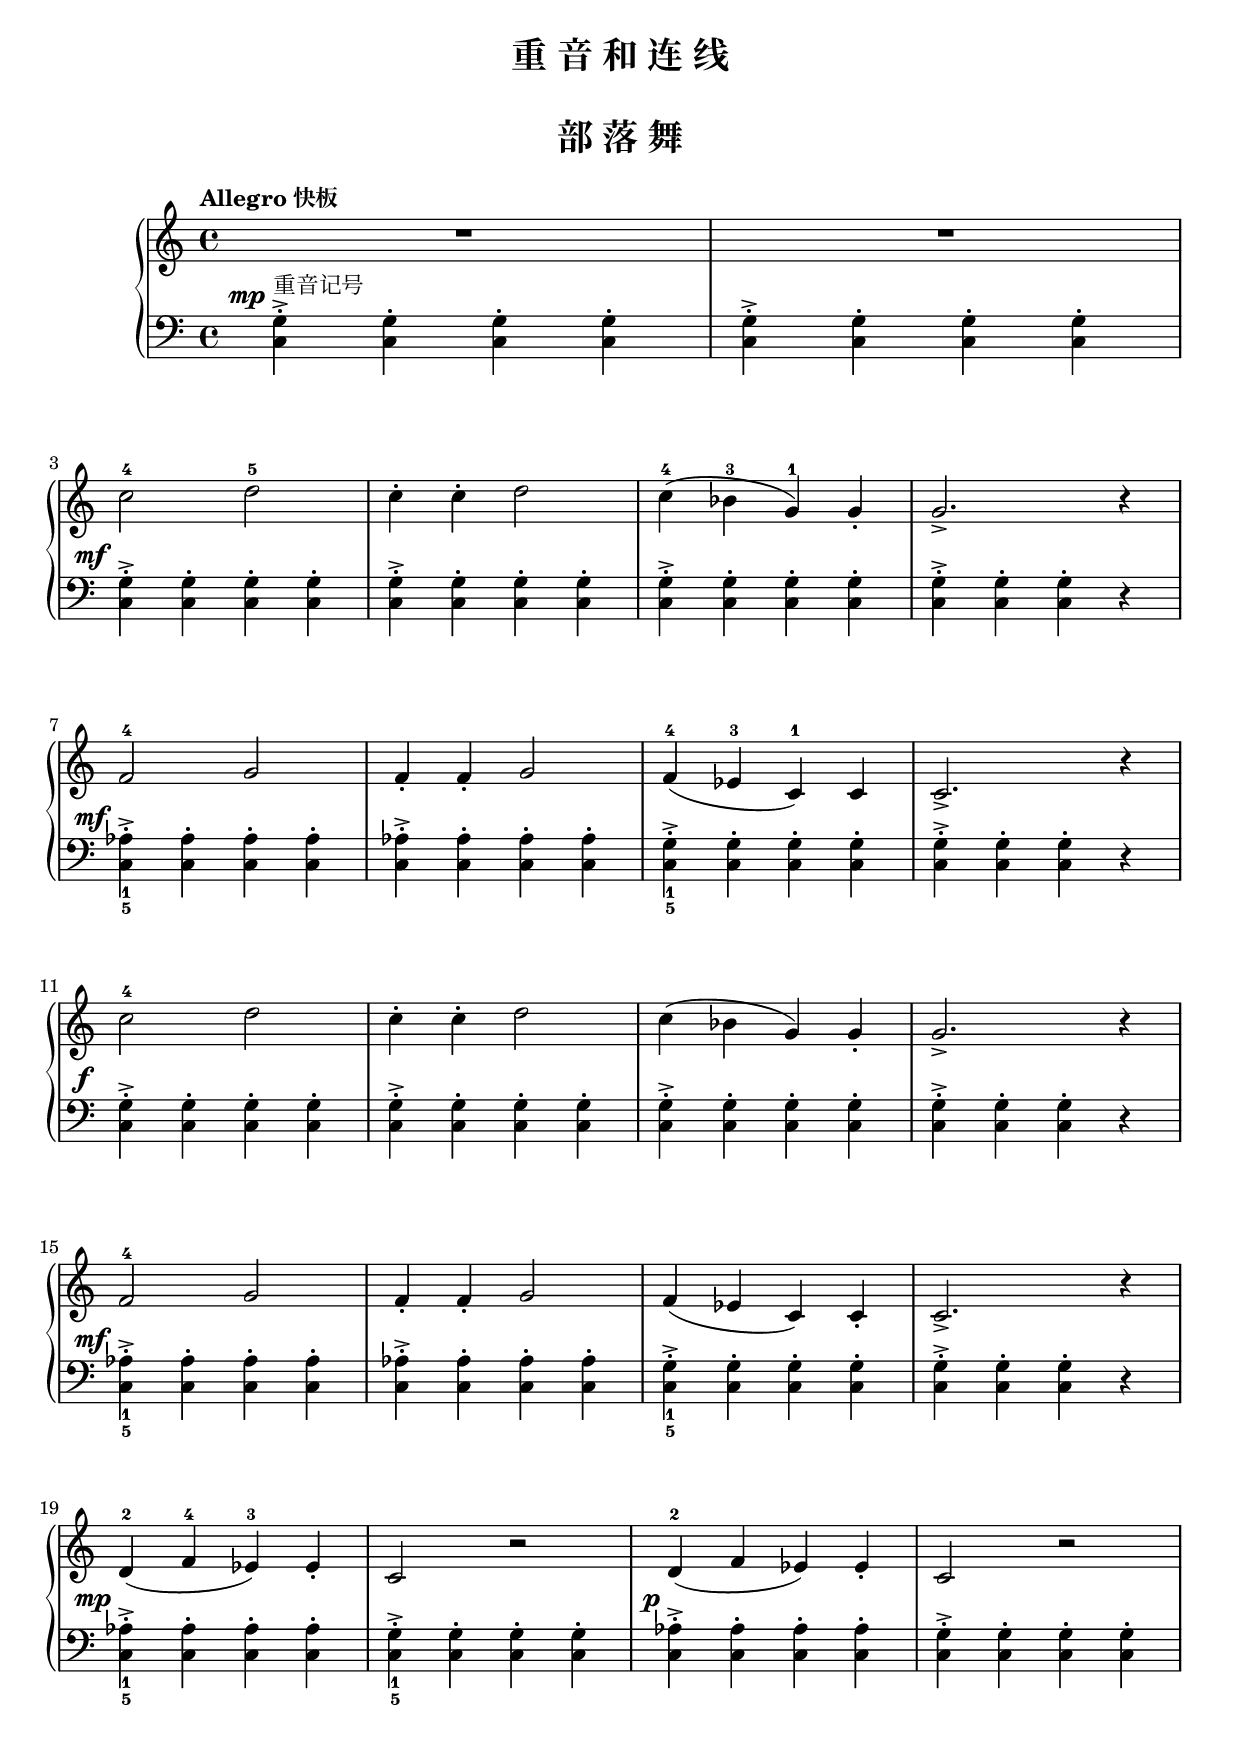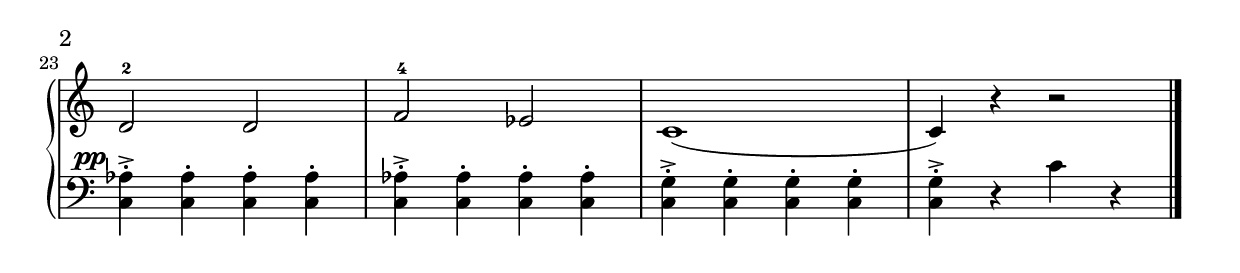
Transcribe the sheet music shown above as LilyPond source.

\version "2.18.2"

upper = \relative c'' {
  \clef treble
  \key c \major
  \time 4/4
  % \numericTimeSignature
  \tempo "Allegro 快板"
  % \override Hairpin.to-barline = ##f
  
  R1 |
  R1 | \break
  
  c2-4 d-5 |
  c4-. c-. d2 |
  c4-4( bes-3 g-1) g_. |
  g2._> r4 |\break
  
  f2-4 g2 |
  f4_. f_. g2 |
  f4-4( ees-3 c-1) c |
  c2._> r4 |\break
  
  c'2-4 d |
  c4-. c-. d2 |
  c4( bes g) g_. |
  g2._> r4 |\break
  
  f2-4 g |
  f4_. f_. g2 |
  f4( ees c) c_. |
  c2._> r4 |\break
  
  d4-2( f-4 ees-3) ees_. |
  c2 r2 |
  d4-2( f ees) ees_. |
  c2 r2 |\break
  
  d2-2 d |
  f2-4 ees |
  c1( |
  c4) r r2 |\bar"|."
}

lower = \relative c {
  \clef bass
  \key c \major
  \time 4/4
  % \numericTimeSignature
  \dynamicUp
  
  \override DynamicText.X-offset = #-4.2
  <g' c,>4->-.^重音记号\mp q-. q-. q-. |
  q->-. q-. q-. q-. |\break
  
  <g c,>4->-.\mf q-. q-. q-. |
  q->-. q-. q-. q-. |
  q->-. q-. q-. q-. |
  q->-. q-. q-. r |\break
  
  <aes_1 c,_5>4->-.\mf q-. q-. q-. |
  q->-. q-. q-. q-. |
  <g_1 c,_5>4->-. q-. q-. q-. |
  q->-. q-. q-. r |\break
  
  <g c,>4->-.\f q-. q-. q-. |
  q->-. q-. q-. q-. |
  q->-. q-. q-. q-. |
  q->-. q-. q-. r |\break
  
  <aes_1 c,_5>4->-.\mf q-. q-. q-. |
  q->-. q-. q-. q-. |
  <g_1 c,_5>4->-. q-. q-. q-. |
  q->-. q-. q-. r |\break
  
  <aes_1 c,_5>4->-.\mp q-. q-. q-. |
  <g_1 c,_5>4->-. q-. q-. q-. |
  \once \override DynamicText.X-offset = #-2.2
  <aes c,>4->-.\p q-. q-. q-. |
  <g c,>4->-. q-. q-. q-. |\break
  
  <aes c,>4->-.\pp q-. q-. q-. |
  q->-. q-. q-. q-. |
  <g c,>4->-. q-. q-. q-. |
  q->-. r 
  \set Staff.ottavation = #"8"
  \once \override Staff.OttavaBracket.direction = #DOWN
  \set Voice.middleCPosition = #(+ 6 7)
  c,4
  \unset Staff.ottavation
  \unset Voice.middleCPosition
  r4 |\bar"|."
}

\paper {
  print-all-headers = ##t
}

\header {
  title = "重 音 和 连 线"
  subtitle = ##f
}
\markup { \vspace #1 }

\score {
  \header {
    title = "部 落 舞"
    subtitle = ##f
  }
  \new GrandStaff <<
    \new Staff = "upper" \upper
    \new Staff = "lower" \lower
  >>
  \layout { }
  \midi { }
}

